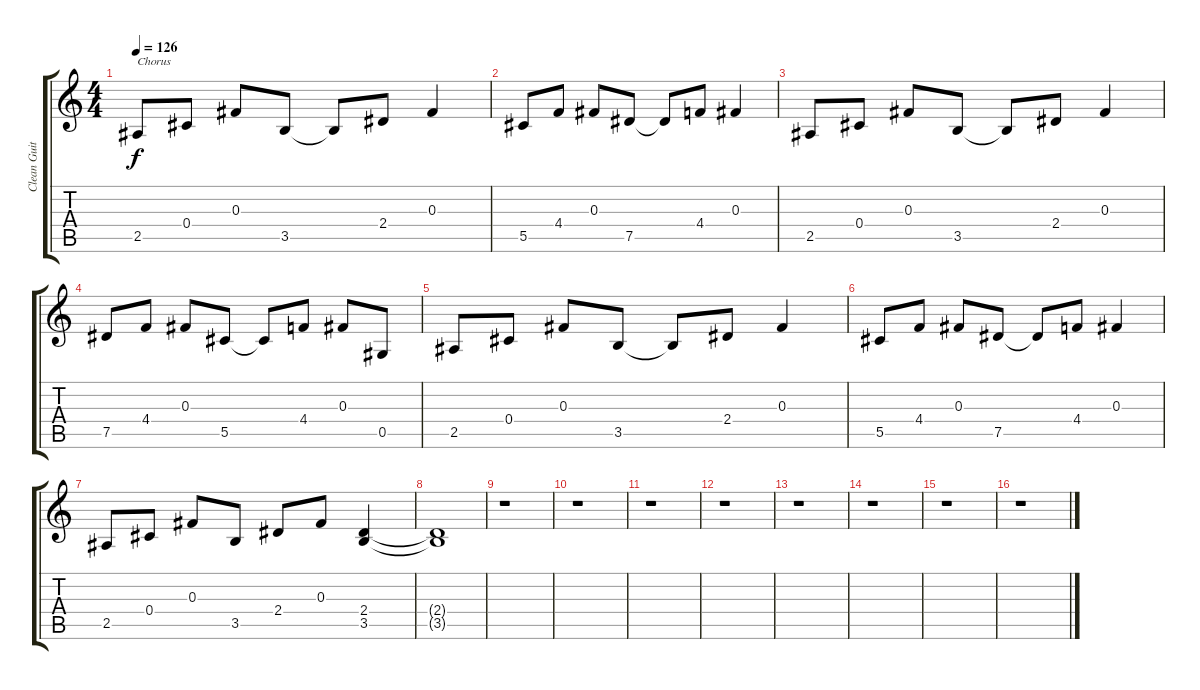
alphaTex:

\track ("Clean Guitar" "Clean Guit") {instrument electricguitarclean}
\staff {score tabs}
\tuning (Eb4 Bb3 Gb3 Db3 Ab2 Eb2) {hide}
\ts (4 4)
\tempo 126
\clef g2
\ks c
2.5.8{txt "Chorus" dy f} 0.4.8 0.3.8 3.5.8 3.5{t}.8 2.4.8 0.3.4 |
5.5.8 4.4.8 0.3.8 7.5.8 7.5{t}.8 4.4.8 0.3.4 |
2.5.8 0.4.8 0.3.8 3.5.8 3.5{t}.8 2.4.8 0.3.4 |
7.5.8 4.4.8 0.3.8 5.5.8 5.5{t}.8 4.4.8 0.3.8 0.5.8 |
2.5.8 0.4.8 0.3.8 3.5.8 3.5{t}.8 2.4.8 0.3.4 |
5.5.8 4.4.8 0.3.8 7.5.8 7.5{t}.8 4.4.8 0.3.4 |
2.5.8 0.4.8 0.3.8 3.5.8 2.4.8 0.3.8 (2.4 3.5).4 |
(2.4{t} 3.5{t}).1 |
r.1 |
r.1 |
r.1 |
r.1 |
r.1 |
r.1 |
r.1 |
r.1
